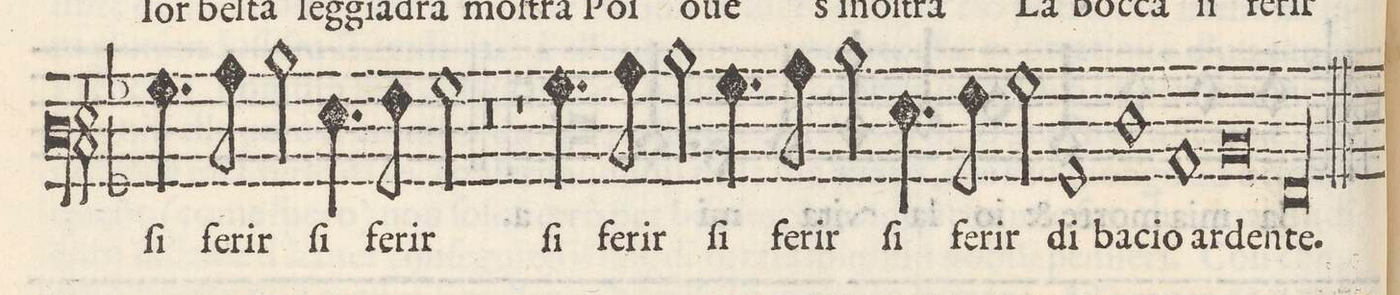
**kern	**text
*I"BASSO	*
*clefF3	*
*k[b-]	*
*met(c)	*
*M4/4	*
4.B-\	ſi
8c\	fe-
2d\	-rir
=60-	=60-
4.G\	ſi
8A\	fe-
2B-\	-rir
=61-	=61-
0r	.
=62-	=62-
=63-	=63-
1r	.
=64-	=64-
4.B-\	ſi
8c\	fe-
2d\	-rir
=65-	=65-
4.B-\	ſi
8c\	fe-
2d\	-rir
=66-	=66-
4.G\	ſi
8A\	fe-
2B-\	-rir
=67-	=67-
1BB-	di
=68-	=68-
1F	ba-
=69-	=69-
1C	-cio
=70-	=70-
0D	arde-
=71-	=71-
=72-	=72-
00AA	-nte.
=73-	=73-
=74-	=74-
=75-	=75-
=76||-	=76||-
*-	*-
